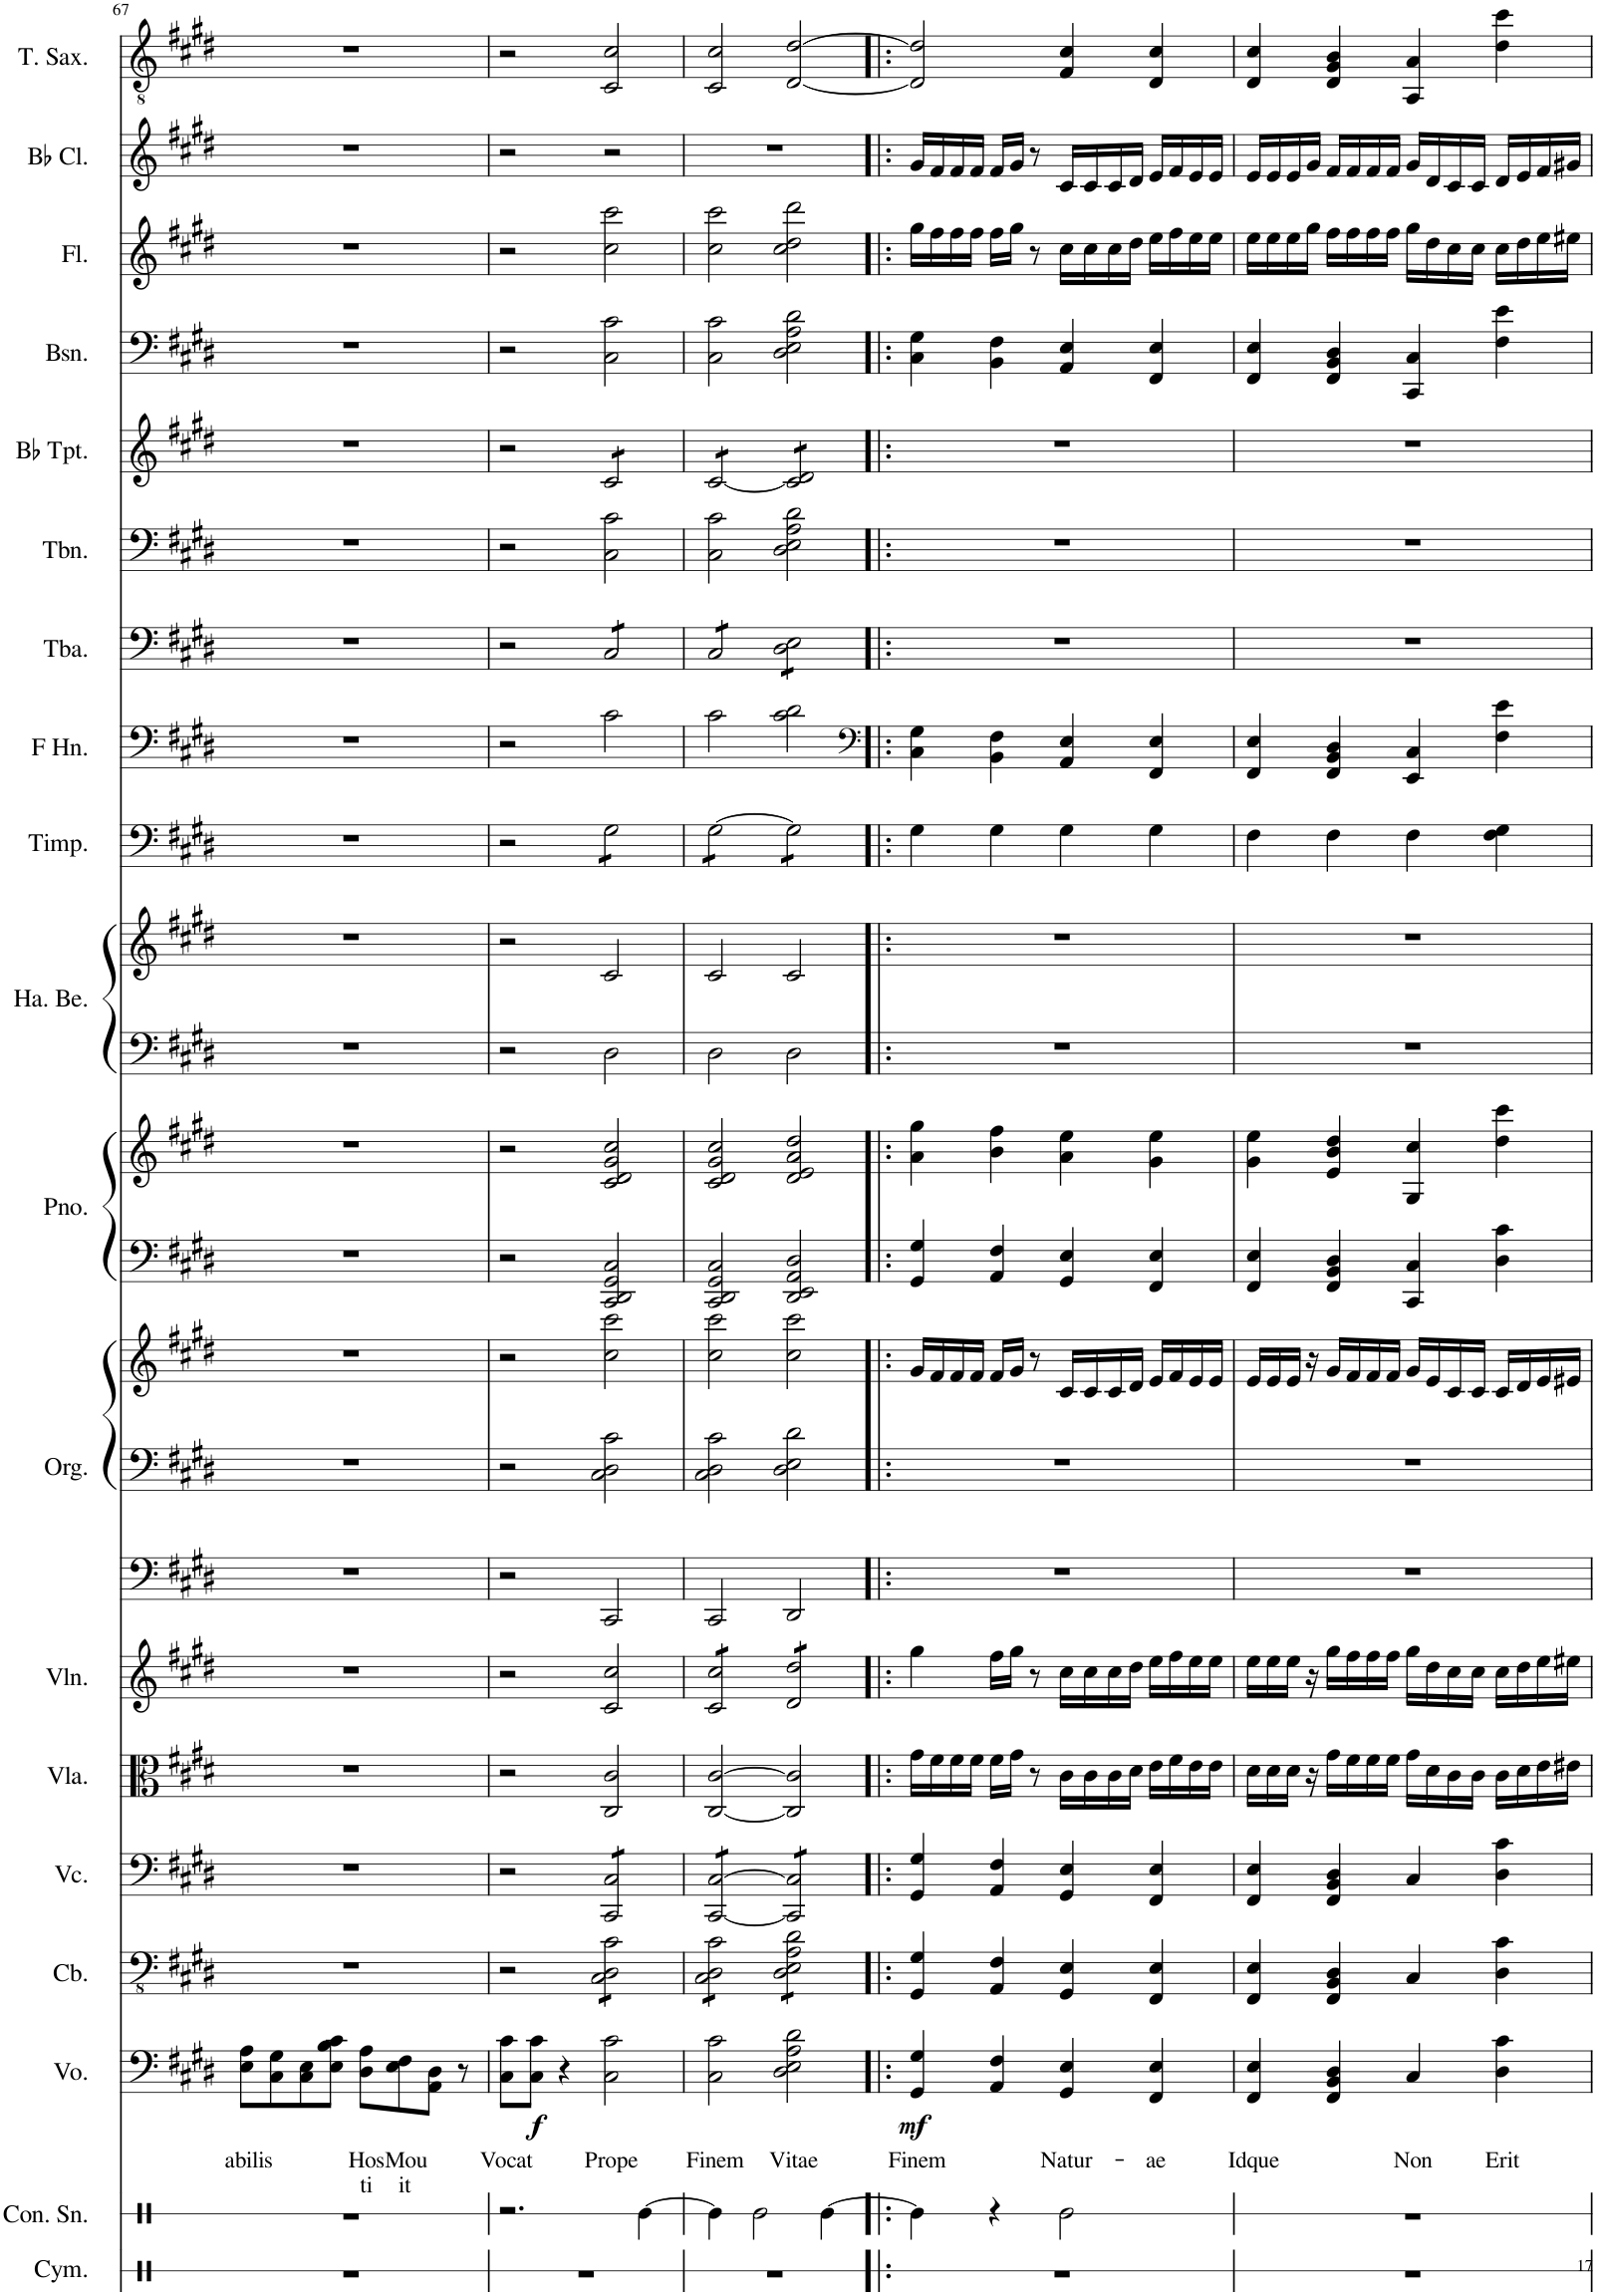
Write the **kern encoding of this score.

**kern	**kern	**kern	**text	**text	**dynam	**kern	**kern	**kern	**kern	**kern	**kern	**kern	**kern	**kern	**kern	**kern	**kern	**kern	**kern	**kern	**kern	**kern	**kern	**kern	**kern
*part19	*part18	*part17	*part17	*part17	*part17	*part16	*part15	*part14	*part13	*part12	*part12	*part12	*part11	*part11	*part10	*part10	*part9	*part8	*part7	*part6	*part5	*part4	*part3	*part2	*part1
*staff23	*staff22	*staff21	*staff21	*staff21	*staff21	*staff20	*staff19	*staff18	*staff17	*staff16	*staff15	*staff14	*staff13	*staff12	*staff11	*staff10	*staff9	*staff8	*staff7	*staff6	*staff5	*staff4	*staff3	*staff2	*staff1
*I"Cymbal	*I"Concert Snare Drum	*I"Voice	*	*	*	*I"Contrabass	*I"Violoncello	*I"Viola	*I"Violin	*I"Organ	*	*	*I"Piano	*	*I"Hand Bells	*	*I"Timpani	*I"Horn in F	*I"Tuba	*I"Trombone	*I"Bb Trumpet	*I"Bassoon	*I"Flute	*I"Bb Clarinet	*I"Tenor Saxophone
*I'Cym.	*I'Con. Sn.	*I'Vo.	*	*	*	*I'Cb.	*I'Vc.	*I'Vla.	*I'Vln.	*I'Org.	*	*	*I'Pno.	*	*I'Ha. Be.	*	*I'Timp.	*	*I'Tba.	*I'Tbn.	*I'Bb Tpt.	*I'Bsn.	*I'Fl.	*I'Bb Cl.	*I'T. Sax.
!!LO:PB:g=z
*clefX	*clefX	*clefG2	*	*	*	*clefFv4	*clefF4	*clefC3	*clefG2	*clefF4	*clefF4	*clefG2	*clefF4	*clefG2	*clefF4	*clefG2	*clefF4	*clefF4	*clefF4	*clefF4	*clefG2	*clefF4	*clefG2	*clefG2	*clefGv2
*	*	*	*	*	*	*ITrd7c12	*	*	*	*	*	*	*	*	*	*	*	*ITrd4c7	*	*	*ITrd1c2	*	*	*ITrd1c2	*ITrd8c14
*k[]	*k[]	*k[f#c#g#d#]	*	*	*	*k[f#c#g#d#]	*k[f#c#g#d#]	*k[f#c#g#d#]	*k[f#c#g#d#]	*k[f#c#g#d#]	*k[f#c#g#d#]	*k[f#c#g#d#]	*k[f#c#g#d#]	*k[f#c#g#d#]	*k[f#c#g#d#]	*k[f#c#g#d#]	*k[f#c#g#d#]	*k[f#c#g#d#]	*k[f#c#g#d#]	*k[f#c#g#d#]	*k[f#c#g#d#]	*k[f#c#g#d#]	*k[f#c#g#d#]	*k[f#c#g#d#]	*k[f#c#g#d#]
*M4/4	*M4/4	*M4/4	*	*	*	*M4/4	*M4/4	*M4/4	*M4/4	*M4/4	*M4/4	*M4/4	*M4/4	*M4/4	*M4/4	*M4/4	*M4/4	*M4/4	*M4/4	*M4/4	*M4/4	*M4/4	*M4/4	*M4/4	*M4/4
=67	=67	=67	=67	=67	=67	=67	=67	=67	=67	=67	=67	=67	=67	=67	=67	=67	=67	=67	=67	=67	=67	=67	=67	=67	=67
!	!	!	!LO:LY:b	!	!	!	!	!	!	!	!	!	!	!	!	!	!	!	!	!	!	!	!	!	!
1r	1r	8E\ 8A\L	abilis	.	.	1r	1r	1r	1r	1r	1r	1r	1r	1r	1r	1r	1r	1r	1r	1r	1r	1r	1r	1r	1r
.	.	8C#\ 8G#\	.	.	.	.	.	.	.	.	.	.	.	.	.	.	.	.	.	.	.	.	.	.	.
.	.	8C#\ 8E\	.	.	.	.	.	.	.	.	.	.	.	.	.	.	.	.	.	.	.	.	.	.	.
.	.	8E\ 8B\ 8c#\J	.	.	.	.	.	.	.	.	.	.	.	.	.	.	.	.	.	.	.	.	.	.	.
!	!	!	!LO:LY:b	!LO:LY:b	!	!	!	!	!	!	!	!	!	!	!	!	!	!	!	!	!	!	!	!	!
.	.	8D#\ 8A\L	Hos	ti	.	.	.	.	.	.	.	.	.	.	.	.	.	.	.	.	.	.	.	.	.
!	!	!	!LO:LY:b	!LO:LY:b	!	!	!	!	!	!	!	!	!	!	!	!	!	!	!	!	!	!	!	!	!
.	.	8E\ 8F#\	Mou	it	.	.	.	.	.	.	.	.	.	.	.	.	.	.	.	.	.	.	.	.	.
.	.	8AA\ 8D#\J	.	.	.	.	.	.	.	.	.	.	.	.	.	.	.	.	.	.	.	.	.	.	.
.	.	8r	.	.	.	.	.	.	.	.	.	.	.	.	.	.	.	.	.	.	.	.	.	.	.
=68	=68	=68	=68	=68	=68	=68	=68	=68	=68	=68	=68	=68	=68	=68	=68	=68	=68	=68	=68	=68	=68	=68	=68	=68	=68
!	!	!	!LO:LY:b	!	!	!	!	!	!	!	!	!	!	!	!	!	!	!	!	!	!	!	!	!	!
1r	2.r	8C#\ 8c#\L	Vocat	.	.	2r	2r	2r	2r	2r	2r	2r	2r	2r	2r	2r	2r	2r	2r	2r	2r	2r	2r	2r	2r
!	!	!	!	!	!LO:DY:b	!	!	!	!	!	!	!	!	!	!	!	!	!	!	!	!	!	!	!	!
.	.	8C#\ 8c#\J	.	.	f	.	.	.	.	.	.	.	.	.	.	.	.	.	.	.	.	.	.	.	.
.	.	4r	.	.	.	.	.	.	.	.	.	.	.	.	.	.	.	.	.	.	.	.	.	.	.
!	!	!	!LO:LY:b	!	!	!	!	!	!	!	!	!	!	!	!	!	!	!	!	!	!	!	!	!	!
*	*	*	*	*	*	*tremolo	*	*	*	*	*	*	*	*	*	*	*	*	*	*	*	*	*	*	*
*	*	*	*	*	*	*	*tremolo	*	*	*	*	*	*	*	*	*	*	*	*	*	*	*	*	*	*
*	*	*	*	*	*	*	*	*	*	*	*	*	*	*	*	*	*tremolo	*	*	*	*	*	*	*	*
*	*	*	*	*	*	*	*	*	*	*	*	*	*	*	*	*	*	*	*tremolo	*	*	*	*	*	*
*	*	*	*	*	*	*	*	*	*	*	*	*	*	*	*	*	*	*	*	*	*tremolo	*	*	*	*
.	.	2C#\ 2c#\	Prope	.	.	8CC#\ 8DD#\ 8C#\L	8CC#/ 8C#/L	2C#/ 2c#/	2c#/ 2cc#/	2CC#/	2C#\ 2D#\ 2c#\	2cc#\ 2ccc#\	2CC#/ 2DD#/ 2GG#/ 2C#/	2c#/ 2d#/ 2g#/ 2cc#/	2D#\	2c#/	8G#\L	2c#\	8C#/L	2C#\ 2c#\	8c#/L	2C#\ 2c#\	2cc#\ 2ccc#\	2r	2C#/ 2c#/
.	.	.	.	.	.	8CC#\ 8DD#\ 8C#\	8CC#/ 8C#/	.	.	.	.	.	.	.	.	.	8G#\	.	8C#/	.	8c#/	.	.	.	.
.	[4Re\	.	.	.	.	8CC#\ 8DD#\ 8C#\	8CC#/ 8C#/	.	.	.	.	.	.	.	.	.	8G#\	.	8C#/	.	8c#/	.	.	.	.
.	.	.	.	.	.	8CC#\ 8DD#\ 8C#\J	8CC#/ 8C#/J	.	.	.	.	.	.	.	.	.	8G#\J	.	8C#/J	.	8c#/J	.	.	.	.
=69	=69	=69	=69	=69	=69	=69	=69	=69	=69	=69	=69	=69	=69	=69	=69	=69	=69	=69	=69	=69	=69	=69	=69	=69	=69
!	!	!	!LO:LY:b	!	!	!	!	!	!	!	!	!	!	!	!	!	!	!	!	!	!	!	!	!	!
*	*	*	*	*	*	*	*	*	*tremolo	*	*	*	*	*	*	*	*	*	*	*	*	*	*	*	*
1r	4Re\]	2C#\ 2c#\	Finem	.	.	8CC#\ 8DD#\ 8C#\L	[8CC#/ [8C#/L	[2C#/ [2c#/	8c#/ 8cc#/L	2CC#/	2C#\ 2D#\ 2c#\	2cc#\ 2ccc#\	2CC#/ 2DD#/ 2GG#/ 2C#/	2c#/ 2d#/ 2g#/ 2cc#/	2D#\	2c#/	[8G#\L	2c#\	8C#/L	2C#\ 2c#\	[8c#/L	2C#\ 2c#\	2cc#\ 2ccc#\	1r	2C#/ 2c#/
.	.	.	.	.	.	8CC#\ 8DD#\ 8C#\	8CC#/ 8C#/	.	8c#/ 8cc#/	.	.	.	.	.	.	.	8G#\	.	8C#/	.	8c#/	.	.	.	.
.	2Re\	.	.	.	.	8CC#\ 8DD#\ 8C#\	8CC#/ 8C#/	.	8c#/ 8cc#/	.	.	.	.	.	.	.	8G#\	.	8C#/	.	8c#/	.	.	.	.
.	.	.	.	.	.	8CC#\ 8DD#\ 8C#\J	8CC#/ 8C#/J	.	8c#/ 8cc#/J	.	.	.	.	.	.	.	8G#\J	.	8C#/J	.	8c#/J	.	.	.	.
!	!	!	!LO:LY:b	!	!	!	!	!	!	!	!	!	!	!	!	!	!	!	!	!	!	!	!	!	!
.	.	2D#\ 2E\ 2A\ 2d#\	Vitae	.	.	8DD#\ 8EE\ 8AA\ 8D#\L	8CC#/] 8C#/]L	2C#/] 2c#/]	8d#/ 8dd#/L	2DD#/	2D#\ 2E\ 2d#\	2cc#\ 2ccc#\	2DD#/ 2EE/ 2AA/ 2D#/	2d#/ 2e/ 2a/ 2dd#/	2D#\	2c#/	8G#\]L	2c#\ 2d#\	8D#\ 8E\L	2D#\ 2E\ 2A\ 2d#\	8c#/] 8d#/L	2D#\ 2E\ 2A\ 2d#\	2cc#\ 2dd#\ 2ddd#\	.	[2D#/ [2d#/
.	.	.	.	.	.	8DD#\ 8EE\ 8AA\ 8D#\	8CC#/ 8C#/	.	8d#/ 8dd#/	.	.	.	.	.	.	.	8G#\	.	8D#\ 8E\	.	8c#/ 8d#/	.	.	.	.
.	[4Re\	.	.	.	.	8DD#\ 8EE\ 8AA\ 8D#\	8CC#/ 8C#/	.	8d#/ 8dd#/	.	.	.	.	.	.	.	8G#\	.	8D#\ 8E\	.	8c#/ 8d#/	.	.	.	.
.	.	.	.	.	.	8DD#\ 8EE\ 8AA\ 8D#\J	8CC#/ 8C#/J	.	8d#/ 8dd#/J	.	.	.	.	.	.	.	8G#\J	.	8D#\ 8E\J	.	8c#/ 8d#/J	.	.	.	.
*	*	*	*	*	*	*	*	*	*	*	*	*	*	*	*	*	*	*	*	*	*Xtremolo	*	*	*	*
*	*	*	*	*	*	*	*	*	*	*	*	*	*	*	*	*	*	*	*Xtremolo	*	*	*	*	*	*
*	*	*	*	*	*	*	*	*	*	*	*	*	*	*	*	*	*Xtremolo	*	*	*	*	*	*	*	*
*	*	*	*	*	*	*	*	*	*Xtremolo	*	*	*	*	*	*	*	*	*	*	*	*	*	*	*	*
*	*	*	*	*	*	*	*Xtremolo	*	*	*	*	*	*	*	*	*	*	*	*	*	*	*	*	*	*
*	*	*	*	*	*	*Xtremolo	*	*	*	*	*	*	*	*	*	*	*	*	*	*	*	*	*	*	*
=70!|:	=70!|:	=70!|:	=70!|:	=70!|:	=70!|:	=70!|:	=70!|:	=70!|:	=70!|:	=70!|:	=70!|:	=70!|:	=70!|:	=70!|:	=70!|:	=70!|:	=70!|:	=70!|:	=70!|:	=70!|:	=70!|:	=70!|:	=70!|:	=70!|:	=70!|:
*	*	*	*	*	*	*	*	*	*	*	*	*	*	*	*	*	*	*clefF4	*	*	*	*	*	*	*
!	!	!	!LO:LY:b	!	!LO:DY:b	!	!	!	!	!	!	!	!	!	!	!	!	!	!	!	!	!	!	!	!
1r	4Re\]	4GG#/ 4G#/	Finem	.	mf	4GGG#/ 4GG#/	4GG#/ 4G#/	16g#\LL	4gg#\	1r	1r	16g#/LL	4GG#/ 4G#/	4a\ 4gg#\	1r	1r	4G#\	4C#\ 4G#\	1r	1r	1r	4C#\ 4G#\	16gg#\LL	16g#/LL	2D#/] 2d#/]
.	.	.	.	.	.	.	.	16f#\	.	.	.	16f#/	.	.	.	.	.	.	.	.	.	.	16ff#\	16f#/	.
.	.	.	.	.	.	.	.	16f#\	.	.	.	16f#/	.	.	.	.	.	.	.	.	.	.	16ff#\	16f#/	.
.	.	.	.	.	.	.	.	16f#\JJ	.	.	.	16f#/JJ	.	.	.	.	.	.	.	.	.	.	16ff#\JJ	16f#/JJ	.
.	4r	4AA/ 4F#/	.	.	.	4AAA/ 4FF#/	4AA/ 4F#/	16f#\LL	16ff#\LL	.	.	16f#/LL	4AA/ 4F#/	4b\ 4ff#\	.	.	4G#\	4BB\ 4F#\	.	.	.	4BB\ 4F#\	16ff#\LL	16f#/LL	.
.	.	.	.	.	.	.	.	16g#\JJ	16gg#\JJ	.	.	16g#/JJ	.	.	.	.	.	.	.	.	.	.	16gg#\JJ	16g#/JJ	.
.	.	.	.	.	.	.	.	8r	8r	.	.	8r	.	.	.	.	.	.	.	.	.	.	8r	8r	.
!	!	!	!LO:LY:b	!	!	!	!	!	!	!	!	!	!	!	!	!	!	!	!	!	!	!	!	!	!
.	2Re\	4GG#/ 4E/	Natur-	.	.	4GGG#/ 4EE/	4GG#/ 4E/	16c#\LL	16cc#\LL	.	.	16c#/LL	4GG#/ 4E/	4a\ 4ee\	.	.	4G#\	4AA/ 4E/	.	.	.	4AA/ 4E/	16cc#\LL	16c#/LL	4F#/ 4c#/
.	.	.	.	.	.	.	.	16c#\	16cc#\	.	.	16c#/	.	.	.	.	.	.	.	.	.	.	16cc#\	16c#/	.
.	.	.	.	.	.	.	.	16c#\	16cc#\	.	.	16c#/	.	.	.	.	.	.	.	.	.	.	16cc#\	16c#/	.
.	.	.	.	.	.	.	.	16d#\JJ	16dd#\JJ	.	.	16d#/JJ	.	.	.	.	.	.	.	.	.	.	16dd#\JJ	16d#/JJ	.
!	!	!	!LO:LY:b	!	!	!	!	!	!	!	!	!	!	!	!	!	!	!	!	!	!	!	!	!	!
.	.	4FF#/ 4E/	-ae	.	.	4FFF#/ 4EE/	4FF#/ 4E/	16e\LL	16ee\LL	.	.	16e/LL	4FF#/ 4E/	4g#\ 4ee\	.	.	4G#\	4FF#/ 4E/	.	.	.	4FF#/ 4E/	16ee\LL	16e/LL	4D#/ 4c#/
.	.	.	.	.	.	.	.	16f#\	16ff#\	.	.	16f#/	.	.	.	.	.	.	.	.	.	.	16ff#\	16f#/	.
.	.	.	.	.	.	.	.	16e\	16ee\	.	.	16e/	.	.	.	.	.	.	.	.	.	.	16ee\	16e/	.
.	.	.	.	.	.	.	.	16e\JJ	16ee\JJ	.	.	16e/JJ	.	.	.	.	.	.	.	.	.	.	16ee\JJ	16e/JJ	.
=71	=71	=71	=71	=71	=71	=71	=71	=71	=71	=71	=71	=71	=71	=71	=71	=71	=71	=71	=71	=71	=71	=71	=71	=71	=71
!	!	!	!LO:LY:b	!	!	!	!	!	!	!	!	!	!	!	!	!	!	!	!	!	!	!	!	!	!
1r	1r	4FF#/ 4E/	Idque	.	.	4FFF#/ 4EE/	4FF#/ 4E/	16d#\LL	16ee\LL	1r	1r	16e/LL	4FF#/ 4E/	4g#\ 4ee\	1r	1r	4F#\	4FF#/ 4E/	1r	1r	1r	4FF#/ 4E/	16ee\LL	16e/LL	4D#/ 4c#/
.	.	.	.	.	.	.	.	16d#\	16ee\	.	.	16e/	.	.	.	.	.	.	.	.	.	.	16ee\	16e/	.
.	.	.	.	.	.	.	.	16d#\JJ	16ee\JJ	.	.	16e/JJ	.	.	.	.	.	.	.	.	.	.	16ee\	16e/	.
.	.	.	.	.	.	.	.	16r	16r	.	.	16r	.	.	.	.	.	.	.	.	.	.	16gg#\JJ	16g#/JJ	.
.	.	4FF#/ 4BB/ 4D#/	.	.	.	4FFF#/ 4BBB/ 4DD#/	4FF#/ 4BB/ 4D#/	16g#\LL	16gg#\LL	.	.	16g#/LL	4FF#/ 4BB/ 4D#/	4e/ 4b/ 4dd#/	.	.	4F#\	4FF#/ 4BB/ 4D#/	.	.	.	4FF#/ 4BB/ 4D#/	16ff#\LL	16f#/LL	4D#/ 4G#/ 4B/
.	.	.	.	.	.	.	.	16f#\	16ff#\	.	.	16f#/	.	.	.	.	.	.	.	.	.	.	16ff#\	16f#/	.
.	.	.	.	.	.	.	.	16f#\	16ff#\	.	.	16f#/	.	.	.	.	.	.	.	.	.	.	16ff#\	16f#/	.
.	.	.	.	.	.	.	.	16f#\JJ	16ff#\JJ	.	.	16f#/JJ	.	.	.	.	.	.	.	.	.	.	16ff#\JJ	16f#/JJ	.
!	!	!	!LO:LY:b	!	!	!	!	!	!	!	!	!	!	!	!	!	!	!	!	!	!	!	!	!	!
.	.	4C#/	Non	.	.	4CC#/	4C#/	16g#\LL	16gg#\LL	.	.	16g#/LL	4CC#/ 4C#/	4G#/ 4cc#/	.	.	4F#\	4EE/ 4C#/	.	.	.	4CC#/ 4C#/	16gg#\LL	16g#/LL	4AA/ 4A/
.	.	.	.	.	.	.	.	16d#\	16dd#\	.	.	16e/	.	.	.	.	.	.	.	.	.	.	16dd#\	16d#/	.
.	.	.	.	.	.	.	.	16c#\	16cc#\	.	.	16c#/	.	.	.	.	.	.	.	.	.	.	16cc#\	16c#/	.
.	.	.	.	.	.	.	.	16c#\JJ	16cc#\JJ	.	.	16c#/JJ	.	.	.	.	.	.	.	.	.	.	16cc#\JJ	16c#/JJ	.
!	!	!	!LO:LY:b	!	!	!	!	!	!	!	!	!	!	!	!	!	!	!	!	!	!	!	!	!	!
.	.	4D#\ 4c#\	Erit	.	.	4DD#\ 4C#\	4D#\ 4c#\	16c#\LL	16cc#\LL	.	.	16c#/LL	4D#\ 4c#\	4dd#\ 4ccc#\	.	.	4F#\ 4G#\	4F#\ 4e\	.	.	.	4F#\ 4e\	16cc#\LL	16d#/LL	4d#\ 4cc#\
.	.	.	.	.	.	.	.	16d#\	16dd#\	.	.	16d#/	.	.	.	.	.	.	.	.	.	.	16dd#\	16e/	.
.	.	.	.	.	.	.	.	16e\	16ee\	.	.	16e/	.	.	.	.	.	.	.	.	.	.	16ee\	16f#/	.
.	.	.	.	.	.	.	.	16e#X\JJ	16ee#X\JJ	.	.	16e#X/JJ	.	.	.	.	.	.	.	.	.	.	16ee#X\JJ	16g#X/JJ	.
=	=	=	=	=	=	=	=	=	=	=	=	=	=	=	=	=	=	=	=	=	=	=	=	=	=
*-	*-	*-	*-	*-	*-	*-	*-	*-	*-	*-	*-	*-	*-	*-	*-	*-	*-	*-	*-	*-	*-	*-	*-	*-	*-
